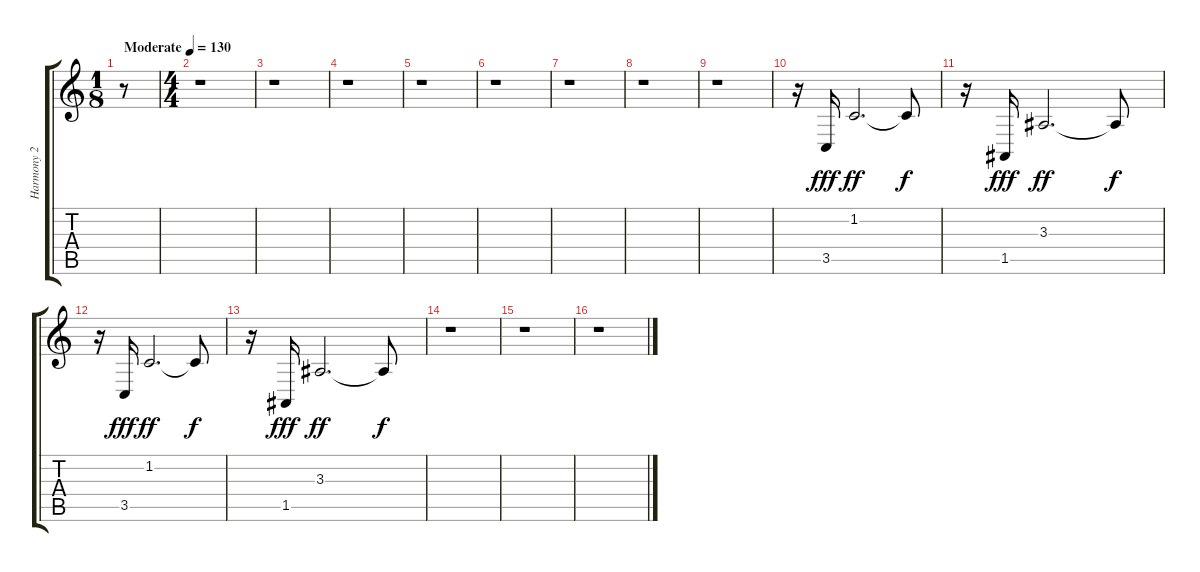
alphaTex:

\track ("Harmony 2" "Harmony 2") {instrument lead2sawtooth}
\staff {score tabs}
\tuning (E4 B3 G3 D3 A2 E2) {hide}
\ts (1 8)
\tempo (130 "Moderate")
\clef g2
\ks c
r.8{dy fff instrument lead2sawtooth} |
\ts (4 4)
r.1 |
r.1 |
r.1 |
r.1 |
r.1 |
r.1 |
r.1 |
r.1 |
r.16 3.5.16 1.2.2{d dy ff} 1.2{t}.8{dy f} |
r.16 1.5.16{dy fff volume 9} 3.3.2{d dy ff} 3.3{t}.8{dy f} |
r.16 3.5.16{dy fff volume 9} 1.2.2{d dy ff} 1.2{t}.8{dy f} |
r.16 1.5.16{dy fff volume 9} 3.3.2{d dy ff} 3.3{t}.8{dy f} |
r.1 |
r.1 |
r.1
